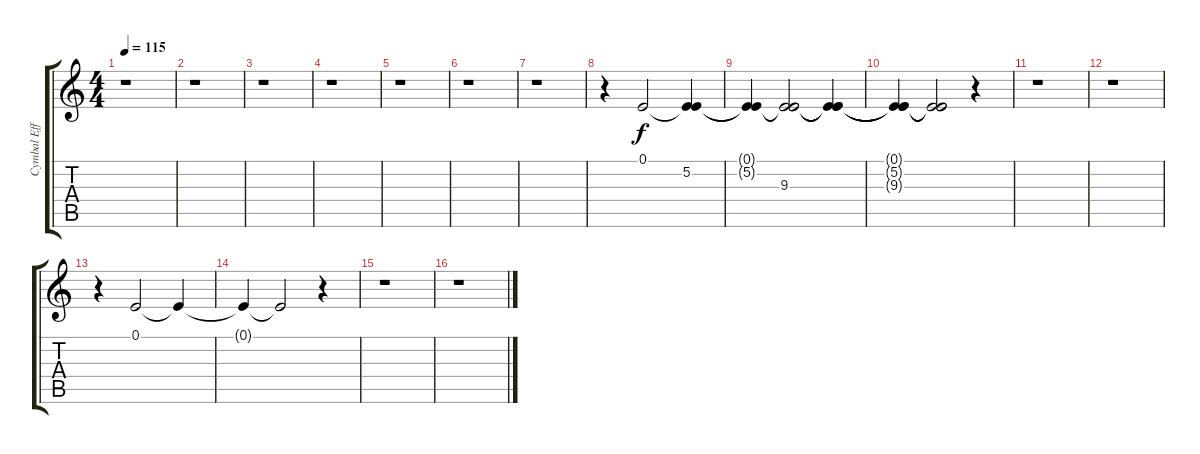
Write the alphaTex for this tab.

\track ("Cymbal Effects" "Cymbal Eff") {instrument reversecymbal}
\staff {score tabs}
\tuning (E4 B3 G3 D3 A2 E2) {hide}
\ts (4 4)
\tempo 115
\clef g2
\ks c
r.1{dy f} |
r.1 |
r.1 |
r.1 |
r.1 |
r.1 |
r.1 |
r.4 0.1.2 (0.1{t} 5.2).4 |
(0.1{t} 5.2{t}).4 (0.1{t} 5.2{t} 9.3).2 (0.1{t} 5.2{t} 9.3{t}).4 |
(0.1{t} 5.2{t} 9.3{t}).4 (0.1{t} 5.2{t} 9.3{t}).2 r.4 |
r.1 |
r.1 |
r.4 0.1.2 0.1{t}.4 |
0.1{t}.4 0.1{t}.2 r.4 |
r.1 |
r.1
